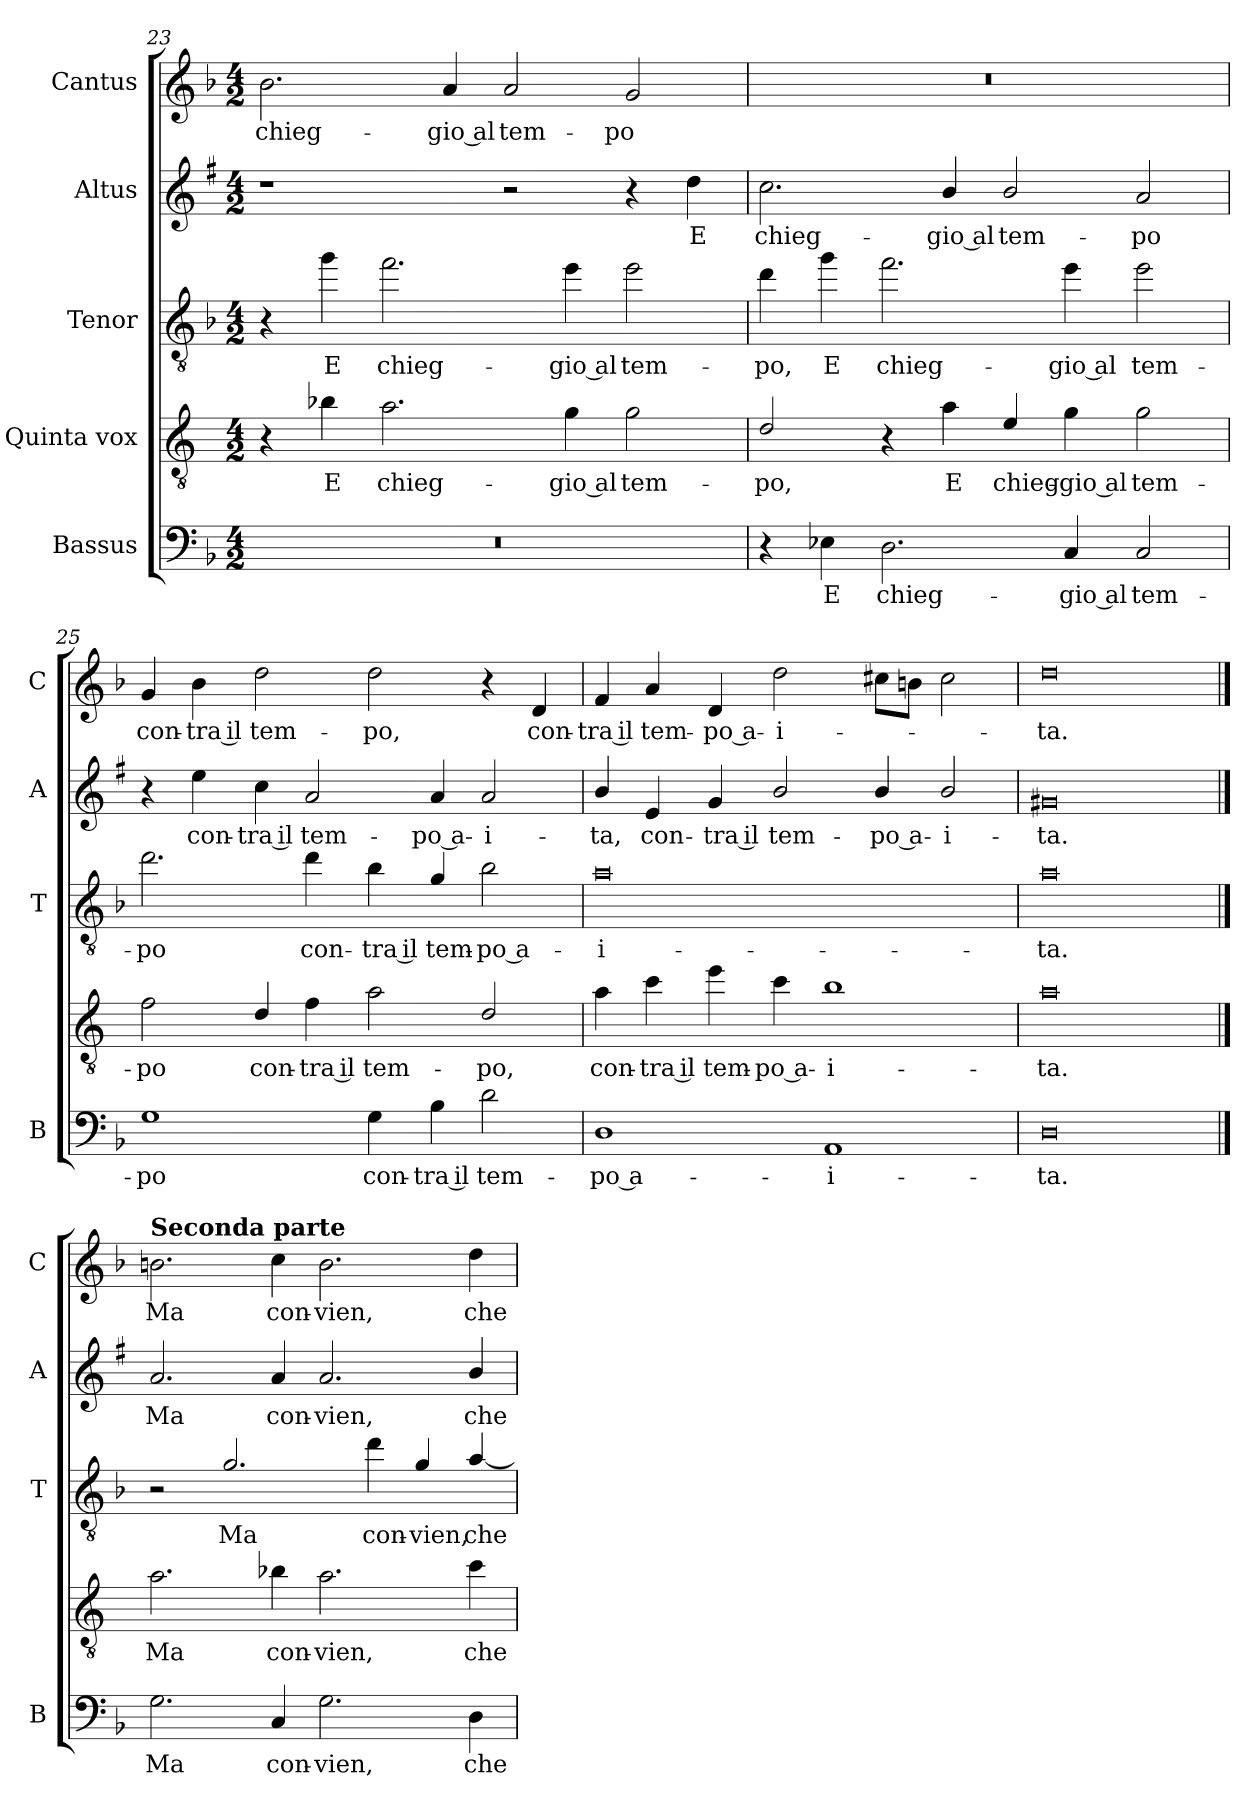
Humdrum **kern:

**kern	**text	**kern	**text	**kern	**text	**kern	**text	**kern	**text
*part5	*part5	*part4	*part4	*part3	*part3	*part2	*part2	*part1	*part1
*staff5	*staff5	*staff4	*staff4	*staff3	*staff3	*staff2	*staff2	*staff1	*staff1
*I"Bassus	*	*I"Quinta vox	*	*I"Tenor	*	*I"Altus	*	*I"Cantus	*
*I'B	*	*	*	*I'T	*	*I'A	*	*I'C	*
*clefF4	*	*clefGv2	*	*clefGv2	*	*clefG2	*	*clefG2	*
*	*	*ITrd4c7	*	*ITrd8c14	*	*ITrd1c2	*	*	*
*k[b-]	*	*k[b-]	*	*k[b-]	*	*k[b-]	*	*k[b-]	*
*F:	*	*F:	*	*F:	*	*F:	*	*F:	*
*M4/2	*	*M4/2	*	*M4/2	*	*M4/2	*	*M4/2	*
=23	=23	=23	=23	=23	=23	=23	=23	=23	=23
!	!	!	!	!	!	!	!	!	!LO:LY:b
0r	.	4r	.	4r	.	1r	.	2.b-\	chieg-
!	!	!	!LO:LY:b	!	!LO:LY:b	!	!	!	!
.	.	4e-X\	E	4g\	E	.	.	.	.
!	!	!	!LO:LY:b	!	!LO:LY:b	!	!	!	!
.	.	2.d\	chieg-	2.f\	chieg-	.	.	.	.
!	!	!	!	!	!	!	!	!	!LO:LY:b
.	.	.	.	.	.	.	.	4a/	-gio al
!	!	!	!	!	!	!	!	!	!LO:LY:b
.	.	.	.	.	.	2r	.	2a/	tem-
!	!	!	!LO:LY:b	!	!LO:LY:b	!	!	!	!
.	.	4c\	-gio al	4e\	-gio al	.	.	.	.
!	!	!	!LO:LY:b	!	!LO:LY:b	!	!	!	!LO:LY:b
.	.	2c\	tem-	2e\	tem-	4r	.	2g/	-po
!	!	!	!	!	!	!	!LO:LY:b	!	!
.	.	.	.	.	.	4cc\	E	.	.
!!LO:PB:g=z
=24	=24	=24	=24	=24	=24	=24	=24	=24	=24
!	!	!	!LO:LY:b	!	!LO:LY:b	!	!LO:LY:b	!	!
4r	.	2G/	-po,	4d\	-po,	2.b-\	chieg-	0r	.
!	!LO:LY:b	!	!	!	!LO:LY:b	!	!	!	!
4E-X\	E	.	.	4g\	E	.	.	.	.
!	!LO:LY:b	!	!	!	!LO:LY:b	!	!	!	!
2.D\	chieg-	4r	.	2.f\	chieg-	.	.	.	.
!	!	!	!LO:LY:b	!	!	!	!LO:LY:b	!	!
.	.	4d\	E	.	.	4a/	-gio al	.	.
!	!	!	!LO:LY:b	!	!	!	!LO:LY:b	!	!
.	.	4A/	chieg-	.	.	2a/	tem-	.	.
!	!LO:LY:b	!	!LO:LY:b	!	!LO:LY:b	!	!	!	!
4C/	-gio al	4c\	-gio al	4e\	-gio al	.	.	.	.
!	!LO:LY:b	!	!LO:LY:b	!	!LO:LY:b	!	!LO:LY:b	!	!
2C/	tem-	2c\	tem-	2e\	tem-	2g/	-po	.	.
=25	=25	=25	=25	=25	=25	=25	=25	=25	=25
!	!LO:LY:b	!	!LO:LY:b	!	!LO:LY:b	!	!	!	!LO:LY:b
1G	-po	2B-\	-po	2.d\	-po	4r	.	4g/	con-
!	!	!	!	!	!	!	!LO:LY:b	!	!LO:LY:b
.	.	.	.	.	.	4dd\	con-	4b-\	-tra il
!	!	!	!LO:LY:b	!	!	!	!LO:LY:b	!	!LO:LY:b
.	.	4G/	con-	.	.	4b-\	-tra il	2dd\	tem-
!	!	!	!LO:LY:b	!	!LO:LY:b	!	!LO:LY:b	!	!
.	.	4B-\	-tra il	4d\	con-	2g/	tem-	.	.
!	!LO:LY:b	!	!LO:LY:b	!	!LO:LY:b	!	!	!	!LO:LY:b
4G\	con-	2d\	tem-	4B-\	-tra il	.	.	2dd\	-po,
!	!LO:LY:b	!	!	!	!LO:LY:b	!	!LO:LY:b	!	!
4B-\	-tra il	.	.	4G/	tem-	4g/	-po a-	.	.
!	!LO:LY:b	!	!LO:LY:b	!	!LO:LY:b	!	!LO:LY:b	!	!
2d\	tem-	2G/	-po,	2B-\	-po a-	2g/	-i-	4r	.
!	!	!	!	!	!	!	!	!	!LO:LY:b
.	.	.	.	.	.	.	.	4d/	con-
=26	=26	=26	=26	=26	=26	=26	=26	=26	=26
!	!LO:LY:b	!	!LO:LY:b	!	!LO:LY:b	!	!LO:LY:b	!	!LO:LY:b
1D	-po a-	4d\	con-	0A	-i-	4a/	-ta,	4f/	-tra il
!	!	!	!LO:LY:b	!	!	!	!LO:LY:b	!	!LO:LY:b
.	.	4f\	-tra il	.	.	4d/	con-	4a/	tem-
!	!	!	!LO:LY:b	!	!	!	!LO:LY:b	!	!LO:LY:b
.	.	4a\	tem-	.	.	4f/	-tra il	4d/	-po a-
!	!	!	!LO:LY:b	!	!	!	!LO:LY:b	!	!LO:LY:b
.	.	4f\	-po a-	.	.	2a/	tem-	2dd\	-i-
!	!LO:LY:b	!	!LO:LY:b	!	!	!	!	!	!
1AA	-i-	1e	-i-	.	.	.	.	.	.
!	!	!	!	!	!	!	!LO:LY:b	!	!
.	.	.	.	.	.	4a/	-po a-	8cc#X\L	.
.	.	.	.	.	.	.	.	8bn\J	.
!	!	!	!	!	!	!	!LO:LY:b	!	!
.	.	.	.	.	.	2a/	-i-	2cc#\	.
=27	=27	=27	=27	=27	=27	=27	=27	=27	=27
!	!LO:LY:b	!	!LO:LY:b	!	!LO:LY:b	!	!LO:LY:b	!	!LO:LY:b
0D	-ta.	0d	-ta.	0A	-ta.	0f#X	-ta.	0dd	-ta.
!!LO:LB:g=z
==28	==28	==28	==28	==28	==28	==28	==28	==28	==28
!	!	!	!	!	!	!	!	!LO:TX:a:B:t=Seconda parte	!
!	!LO:LY:b	!	!LO:LY:b	!	!	!	!LO:LY:b	!	!LO:LY:b
2.G\	Ma	2.d\	Ma	2r	.	2.g/	Ma	2.bn\	Ma
!	!	!	!	!	!LO:LY:b	!	!	!	!
.	.	.	.	2.G/	Ma	.	.	.	.
!	!LO:LY:b	!	!LO:LY:b	!	!	!	!LO:LY:b	!	!LO:LY:b
4C/	con-	4e-X\	con-	.	.	4g/	con-	4cc\	con-
!	!LO:LY:b	!	!LO:LY:b	!	!	!	!LO:LY:b	!	!LO:LY:b
2.G\	-vien,	2.d\	-vien,	.	.	2.g/	-vien,	2.b\	-vien,
!	!	!	!	!	!LO:LY:b	!	!	!	!
.	.	.	.	4d\	con-	.	.	.	.
!	!	!	!	!	!LO:LY:b	!	!	!	!
.	.	.	.	4G/	-vien,	.	.	.	.
!	!LO:LY:b	!	!LO:LY:b	!	!LO:LY:b	!	!LO:LY:b	!	!LO:LY:b
4D\	che	4f\	che	[4A/	che	4a/	che	4dd\	che
=	=	=	=	=	=	=	=	=	=
*-	*-	*-	*-	*-	*-	*-	*-	*-	*-
